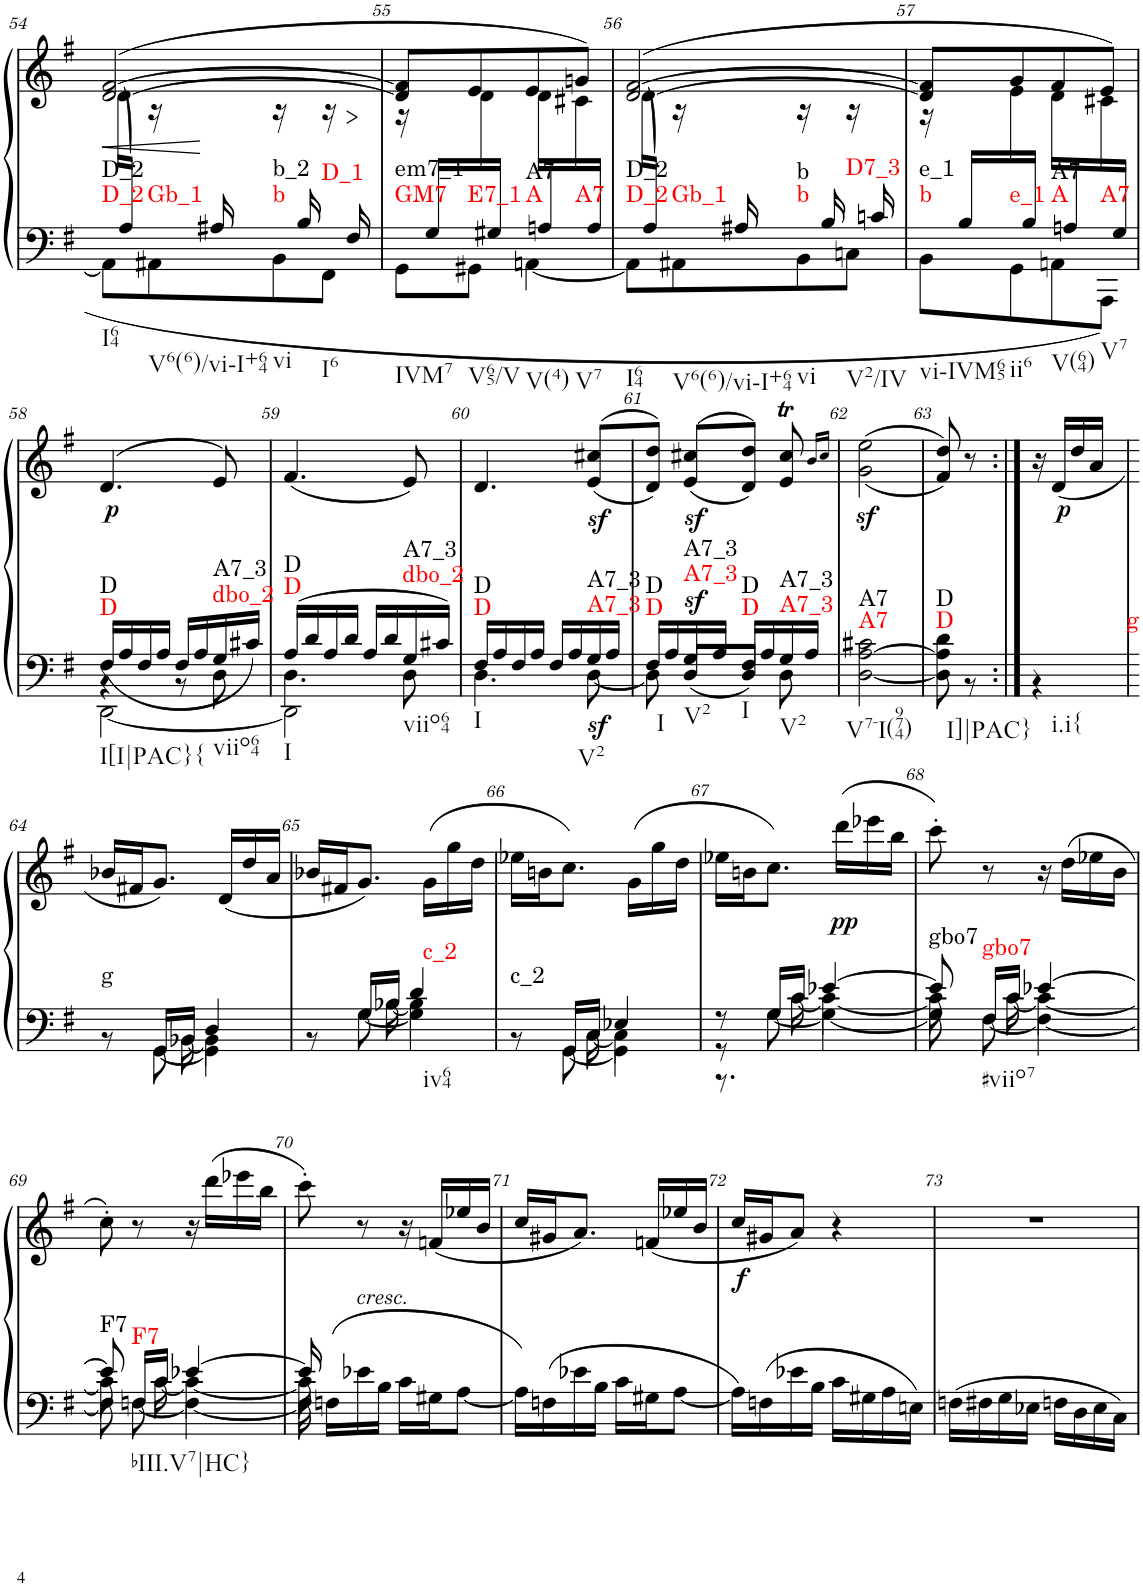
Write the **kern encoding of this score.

**kern	**kern	**dynam	**harte
*part1	*part1	*part1	*part1
*staff2	*staff1	*staff1/2	*
*I"Piano	*	*	*
*I'Pno	*	*	*
!!LO:PB:g=z
*clefF4	*clefG2	*	*
*k[f#]	*k[f#]	*	*
*G:	*G:	*	*
*M2/4	*M2/4	*	*
=54	=54	=54	=54
*^	*	*	*
*	*^	*	*	*
!	!	!	!	!LO:HP:b	!LO:H:n=1:kt=D_2
*	*	*	*^	*	*
!	!	!	!	!	!	!LO:H:n=2:kt=D_2
!	!	!	!	!	!	!LO:H:n=3:kt=Gb_1
!	!	!	!	!	!	!LO:H:n=4:kt=b
!	!	!	!	!	!	!LO:H:n=5:kt=b_2
!	!	!	!	!	!	!LO:H:n=6:kt=D_1
16ryy	2ryy	8AA\L]	([2d/ [2f#/	(16d\LL	<	N N N N N N
16A/JJ)	.	.	.	16ryy	.	.
16ryy	.	8AA#X\	.	16r	.	.
16A#X/	.	.	.	16ryy	[	.
16ryy	.	8BB\	.	16r	.	.
16B/	.	.	.	16ryy	.	.
16ryy	.	8FF#\J	.	16r	.	.
16F#/	.	.	.	16ryy	.	.
=55	=55	=55	=55	=55	=55	=55
!	!	!	!	!	!	!LO:H:n=1:kt=GM7
!	!	!	!	!	!	!LO:H:n=2:kt=em7_1
!	!	!	!	!	!	!LO:H:n=3:kt=E7_1
!	!	!	!	!	!	!LO:H:n=4:kt=A
!	!	!	!	!	!	!LO:H:n=5:kt=A7
!	!	!	!	!	!	!LO:H:n=6:kt=A7
16ryy	2ryy	8GG\L	8d/] 8f#/]L	16r	.	N N N N N N
16G/LL	.	.	.	16ryy	.	.
16ryy	.	8GG#X\J	8e/	16d\	.	.
16G#X/JJ	.	.	.	16ryy	.	.
16ryy	.	[4AAn\	8e/	16d\LL	.	.
16An/	.	.	.	16ryy	.	.
16ryy	.	.	8gn/J)	16c#X\	.	.
16A/JJ	.	.	.	16ryy	.	.
=56	=56	=56	=56	=56	=56	=56
!	!	!	!	!	!	!LO:H:n=1:kt=D_2
!	!	!	!	!	!	!LO:H:n=2:kt=D_2
!	!	!	!	!	!	!LO:H:n=3:kt=Gb_1
!	!	!	!	!	!	!LO:H:n=4:kt=b
!	!	!	!	!	!	!LO:H:n=5:kt=b
!	!	!	!	!	!	!LO:H:n=6:kt=D7_3
16ryy	2ryy	8AA\L]	([2d/ [2f#/	(16d\LL	.	N N N N N N
16A/JJ)	.	.	.	16ryy	.	.
16ryy	.	8AA#X\	.	16r	.	.
16A#X/	.	.	.	16ryy	.	.
16ryy	.	8BB\	.	16r	.	.
16B/	.	.	.	16ryy	.	.
16ryy	.	8Cn\J	.	16r	.	.
16cn/	.	.	.	16ryy	.	.
=57	=57	=57	=57	=57	=57	=57
!	!	!	!	!	!	!LO:H:n=1:kt=b
!	!	!	!	!	!	!LO:H:n=2:kt=e_1
!	!	!	!	!	!	!LO:H:n=3:kt=e_1
!	!	!	!	!	!	!LO:H:n=4:kt=A
!	!	!	!	!	!	!LO:H:n=5:kt=A7
!	!	!	!	!	!	!LO:H:n=6:kt=A7
16ryy	2ryy	8BB\L	8d/] 8f#/]L	16r	.	N N N N N N
16B/LL	.	.	.	16ryy	.	.
16ryy	.	8GG\	8g/	16e\	.	.
16B/JJ	.	.	.	16ryy	.	.
16ryy	.	8AAn\	8f#/	16d\LL	.	.
16An/	.	.	.	16ryy	.	.
16ryy	.	8AAA\J	8e/J)	16c#X\	.	.
16G/JJ	.	.	.	16ryy	.	.
!!LO:LB:g=z
=58	=58	=58	=58	=58	=58	=58
*	*	*^	*	*	*	*
!	!	!	!	!	!	!LO:DY:b	!LO:H:n=1:kt=D
!	!	!	!	!	!	!	!LO:H:n=2:kt=D
!	!	!	!	!	!	!	!LO:H:n=3:kt=dbo_2
!	!	!	!	!	!	!	!LO:H:n=4:kt=A7_3
*	*	*	*	*v	*v	*	*
16F#/LL	2ryy	4r	[2DD\	(4.d/	p	N N N N
16A/	.	.	.	.	.	.
16F#/	.	.	.	.	.	.
16A/JJ	.	.	.	.	.	.
16F#/LL	.	8r	.	.	.	.
16A/	.	.	.	.	.	.
16G/	.	8D\	.	8e/)	.	.
16c#X/JJ	.	.	.	.	.	.
*	*	*v	*v	*	*	*
=59	=59	=59	=59	=59	=59
!	!	!	!	!	!LO:H:n=1:kt=D
!	!	!	!	!	!LO:H:n=2:kt=D
16A/LL	4.D\	2DD\]	(4.f#/	.	N N
16d/	.	.	.	.	.
16A/	.	.	.	.	.
16d/JJ	.	.	.	.	.
16A/LL	.	.	.	.	.
16d/	.	.	.	.	.
!	!	!	!	!	!LO:H:n=1:kt=dbo_2
!	!	!	!	!	!LO:H:n=2:kt=A7_3
16G/	8D\	.	8e/)	.	N N
16c#X/JJ	.	.	.	.	.
=60	=60	=60	=60	=60	=60
!	!	!	!	!	!LO:H:n=1:kt=D
!	!	!	!	!	!LO:H:n=2:kt=D
!	!	!	!	!	!LO:H:n=3:kt=A7_3
!	!	!	!	!	!LO:H:n=4:kt=A7_3
2ryy	16F#/LL	4.D\	4.d/	.	N N N N
.	16A/	.	.	.	.
.	16F#/	.	.	.	.
.	16A/JJ	.	.	.	.
.	16F#/LL	.	.	.	.
.	16A/	.	.	.	.
!	!	!	!	!LO:DY:b=2	!
.	16G/	[8D\	((>8e/z< 8cc#X/z<L	sf	.
.	16A/JJ	.	.	.	.
=61	=61	=61	=61	=61	=61
!	!	!	!	!	!LO:H:n=1:kt=D
!	!	!	!	!	!LO:H:n=2:kt=D
!	!	!	!	!	!LO:H:n=3:kt=A7_3
!	!	!	!	!	!LO:H:n=4:kt=A7_3
!	!	!	!	!	!LO:H:n=5:kt=D
!	!	!	!	!	!LO:H:n=6:kt=D
!	!	!	!	!	!LO:H:n=7:kt=A7_3
!	!	!	!	!	!LO:H:n=8:kt=A7_3
2ryy	16F#/LL	8D\]	8d/ 8dd/J))	.	N N N N N N N N
.	16A/	.	.	.	.
!	!	!	!	!LO:DY:a=2	!
.	16G/	8D/L	((>8e/z< 8cc#X/z<L	sf	.
.	16A/JJ	.	.	.	.
.	16F#/LL	8D/J	8d/ 8dd/J))	.	.
.	16A/	.	.	.	.
.	16G/	8D\	8e/T 8cc#/T	.	.
.	16A/JJ	.	.	.	.
*v	*v	*v	*	*	*
.	16qb/LL	.	.
.	16qcc#/JJ	.	.
=62	=62	=62	=62
*^	*	*	*
!	!	!	!	!LO:H:n=1:kt=A7
!	!	!	!	!LO:H:n=2:kt=A7
2ryy	[2D\ [>2A\ 2c#X\	(<(2g\z< 2ee\z<	.	N N
=63	=63	=63	=63	=63
!	!	!	!	!LO:H:n=1:kt=D
!	!	!	!	!LO:H:n=2:kt=D
4ryy	8D\] 8A\] 8d\	8f#/ 8dd/))	.	N N
.	8r	8r	.	.
=63X1:|!	=63X1:|!	=63X1:|!	=63X1:|!	=63X1:|!
!	!	!	!	!LO:H:kt=g
4ryy	4r	16r	.	N
!	!	!	!LO:DY:b	!
.	.	(16d/LL	p	.
.	.	16dd/	.	.
.	.	16a/JJ	.	.
!!LO:LB:g=z
=64	=64	=64	=64	=64
*^	*^	*	*	*
!	!	!	!	!	!	!LO:H:kt=g
2ryy	8r	8ryy	8.ryy	16b-X/LL	.	N
.	.	.	.	16f#X/J	.	.
.	16GG/LL	[8GG\	.	8.g/J)	.	.
.	16BB-X/JJ	.	[16BB-\	.	.	.
.	4D/	4GG\]	4BB-\]	.	.	.
.	.	.	.	(16d/LL	.	.
.	.	.	.	16dd/	.	.
.	.	.	.	16a/JJ	.	.
=65	=65	=65	=65	=65	=65	=65
!	!	!	!	!	!	!LO:H:kt=c_2
2ryy	8r	8ryy	8.ryy	16b-X/LL	.	N
.	.	.	.	16f#X/J	.	.
.	16G/LL	[8G\	.	8.g/J)	.	.
.	16B-X/JJ	.	[16B-\	.	.	.
.	4d/	4G\]	4B-\]	.	.	.
.	.	.	.	(16g\LL	.	.
.	.	.	.	16gg\	.	.
.	.	.	.	16dd\JJ	.	.
=66	=66	=66	=66	=66	=66	=66
!	!	!	!	!	!	!LO:H:kt=c_2
2ryy	8r	8ryy	8.ryy	16ee-X\LL	.	N
.	.	.	.	16bn\J	.	.
.	16GG/LL	[8GG\	.	8.cc\J)	.	.
.	16C/JJ	.	[16C\	.	.	.
.	4E-X/	4GG\]	4C\]	.	.	.
.	.	.	.	(16g\LL	.	.
.	.	.	.	16gg\	.	.
.	.	.	.	16dd\JJ	.	.
=67	=67	=67	=67	=67	=67	=67
2ryy	8r	8r	8.r	16ee-X\LL	.	.
.	.	.	.	16bn\J	.	.
.	16G/LL	[8G\	.	8.cc\J)	.	.
.	16c/JJ	.	[16c\	.	.	.
.	[4e-X/	4G\_	4c\_	.	.	.
!	!	!	!	!	!LO:DY:b	!
.	.	.	.	(16ddd\LL	pp	.
.	.	.	.	16eee-X\	.	.
.	.	.	.	16bb\JJ	.	.
=68	=68	=68	=68	=68	=68	=68
!	!	!	!	!	!	!LO:H:n=1:kt=gbo7
!	!	!	!	!	!	!LO:H:n=2:kt=gbo7
2ryy	8e-/]	8G\]	8c\]	8ccc'\)	.	N N
.	16F#/LL	[8F#\	16ryy	8r	.	.
.	16c/JJ	.	[16c\	.	.	.
.	[4e-X/	4F#\_	4c\_	16r	.	.
.	.	.	.	(16dd\LL	.	.
.	.	.	.	16ee-X\	.	.
.	.	.	.	16b\JJ	.	.
!!LO:LB:g=z
=69	=69	=69	=69	=69	=69	=69
!	!	!	!	!	!	!LO:H:n=1:kt=F7
!	!	!	!	!	!	!LO:H:n=2:kt=F7
2ryy	8e-/]	8F#\]	8c\]	8cc'\)	.	N N
.	16Fn/LL	[8F\	16ryy	8r	.	.
.	16c/JJ	.	[16c\	.	.	.
.	[4e-X/	4F\_	4c\_	16r	.	.
.	.	.	.	(16ddd\LL	.	.
.	.	.	.	16eee-X\	.	.
.	.	.	.	16bb\JJ	.	.
=70	=70	=70	=70	=70	=70	=70
2ryy	16e-/]	16F\]	16c\]	8ccc'\)	.	.
.	16Fn\LL	4..ryy	4..ryy	.	.	.
!	!	!	!	!LO:TX:b:i:t=cresc.	!	!
.	16e-X\	.	.	8r	.	.
.	16B\JJ	.	.	.	.	.
.	16c\LL	.	.	16r	.	.
.	16G#X\J	.	.	(16fn/LL	.	.
.	[8A\J	.	.	16ee-X/	.	.
.	.	.	.	16b/JJ	.	.
*	*v	*v	*v	*	*	*
=71	=71	=71	=71	=71
2ryy	16A\LL]	16cc/LL	.	.
.	16Fn\	16g#X/J	.	.
.	16e-X\	8.a/J)	.	.
.	16B\JJ	.	.	.
.	16c\LL	.	.	.
.	16G#X\J	(16fn/LL	.	.
.	[8A\J	16ee-X/	.	.
.	.	16b/JJ	.	.
=72	=72	=72	=72	=72
!	!	!	!LO:DY:b	!
2ryy	16A\LL]	16cc/LL	f	.
.	16Fn\	16g#X/J	.	.
.	16e-X\	8a/J)	.	.
.	16B\JJ	.	.	.
.	16c\LL	4r	.	.
.	16G#X\	.	.	.
.	16A\	.	.	.
.	16En\JJ	.	.	.
=73	=73	=73	=73	=73
2ryy	16Fn\LL	2r	.	.
.	16F#X\	.	.	.
.	16G\	.	.	.
.	16E-X\JJ	.	.	.
.	16Fn\LL	.	.	.
.	16D\	.	.	.
.	16E-\	.	.	.
.	16C\JJ	.	.	.
*v	*v	*	*	*
=	=	=	=
*-	*-	*-	*-
